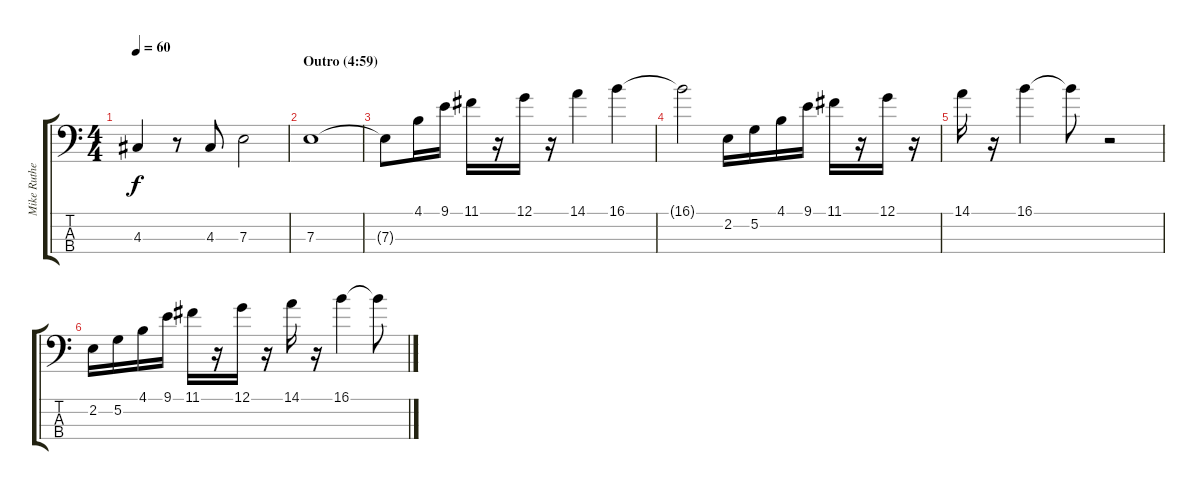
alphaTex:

\track ("Mike Rutherford (bass)" "Mike Ruthe") {instrument fretlessbass}
\staff {score tabs}
\tuning (G2 D2 A1 E1) {hide}
\ts (4 4)
\tempo 60
\clef f4
\ks c
4.3.4{dy f} r.8 4.3.8 7.3.2 |
\section ("" "Outro (4:59)")
7.3.1{volume 10} |
7.3{t}.8 4.1.16 9.1.16 11.1.16 r.16 12.1.16 r.16 14.1.4 16.1.4 |
16.1{t}.2{volume 7} 2.2.16 5.2.16 4.1.16 9.1.16 11.1.16 r.16 12.1.16 r.16 |
14.1.16 r.16 16.1.4 16.1{t}.8 r.2 |
2.2.16{volume 4} 5.2.16 4.1.16 9.1.16 11.1.16 r.16 12.1.16 r.16 14.1.16 r.16 16.1.4 16.1{t}.8
